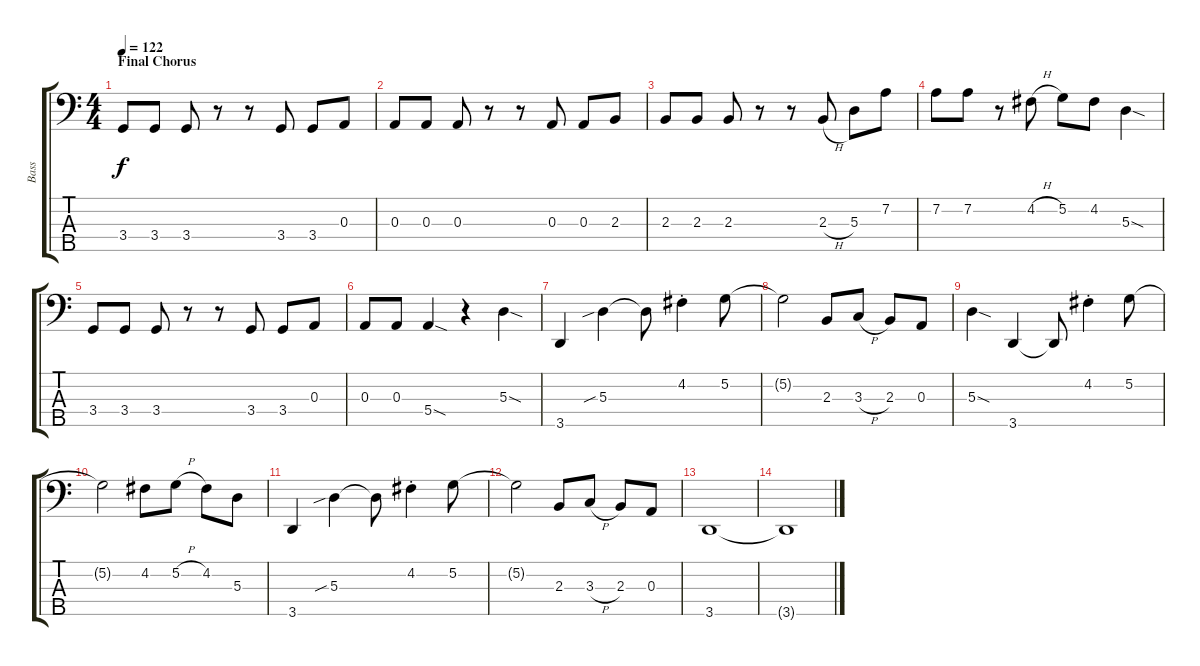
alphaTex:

\track ("Bass" "Bass") {instrument electricbassfinger}
\staff {score tabs}
\tuning (G2 D2 A1 E1 B0) {hide}
\ts (4 4)
\section ("" "Final Chorus")
\tempo 122
\clef f4
\ks c
3.4.8{dy f} 3.4.8 3.4.8 r.8 r.8 3.4.8 3.4.8 0.3.8 |
0.3.8 0.3.8 0.3.8 r.8 r.8 0.3.8 0.3.8 2.3.8 |
2.3.8 2.3.8 2.3.8 r.8 r.8 2.3{h}.8 5.3.8 7.2.8 |
7.2.8 7.2.8 r.8 4.2{h}.8 5.2.8 4.2.8 5.3{sod}.4 |
3.4.8 3.4.8 3.4.8 r.8 r.8 3.4.8 3.4.8 0.3.8 |
0.3.8 0.3.8 5.4{sod}.4 r.4 5.3{sod}.4 |
3.5.4 5.3{sib}.4 5.3{t}.8 4.2{st}.4 5.2.8 |
5.2{t}.2 2.3.8 3.3{h}.8 2.3.8 0.3.8 |
5.3{sod}.4 3.5.4 3.5{t}.8 4.2{st}.4 5.2.8 |
5.2{t}.2 4.2.8 5.2{h}.8 4.2.8 5.3.8 |
3.5.4 5.3{sib}.4 5.3{t}.8 4.2{st}.4 5.2.8 |
5.2{t}.2 2.3.8 3.3{h}.8 2.3.8 0.3.8 |
3.5.1 |
3.5{t}.1
